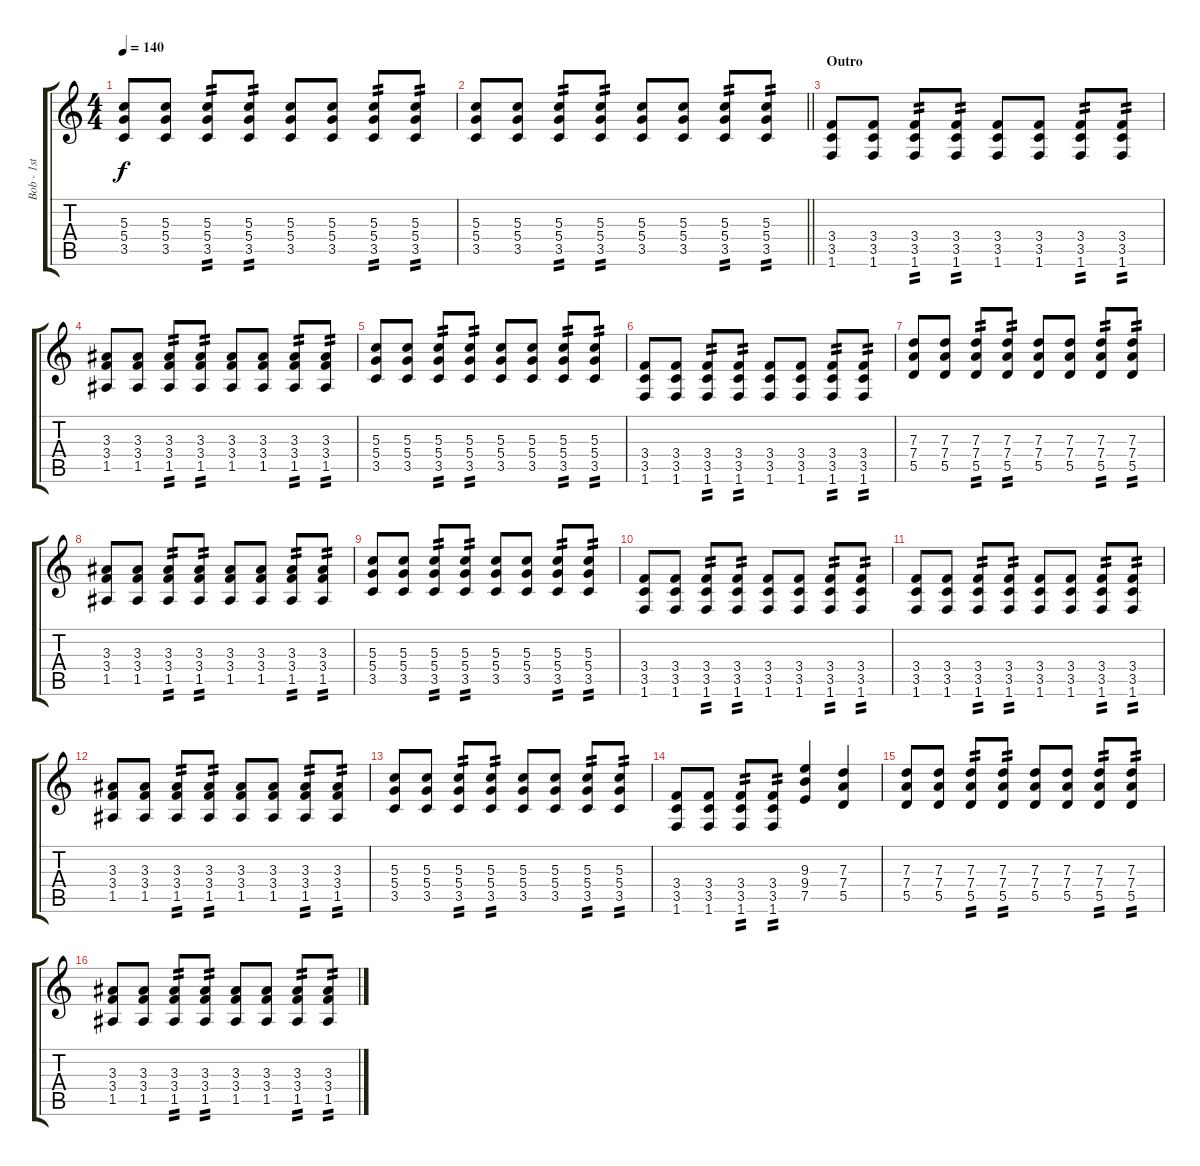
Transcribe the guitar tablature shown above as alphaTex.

\track ("Bob - 1st (Solo Guitar)" "Bob - 1st ") {instrument distortionguitar}
\staff {score tabs}
\tuning (E4 B3 G3 D3 A2 E2) {hide}
\ts (4 4)
\tempo 140
\clef g2
\ks c
(5.3 5.4 3.5).8{dy f} (5.3 5.4 3.5).8 (5.3 5.4 3.5).8{tp 2} (5.3 5.4 3.5).8{tp 2} (5.3 5.4 3.5).8 (5.3 5.4 3.5).8 (5.3 5.4 3.5).8{tp 2} (5.3 5.4 3.5).8{tp 2} |
\barLineRight lightlight
(5.3 5.4 3.5).8 (5.3 5.4 3.5).8 (5.3 5.4 3.5).8{tp 2} (5.3 5.4 3.5).8{tp 2} (5.3 5.4 3.5).8 (5.3 5.4 3.5).8 (5.3 5.4 3.5).8{tp 2} (5.3 5.4 3.5).8{tp 2} |
\section ("" "Outro")
(3.4 3.5 1.6).8 (3.4 3.5 1.6).8 (3.4 3.5 1.6).8{tp 2} (3.4 3.5 1.6).8{tp 2} (3.4 3.5 1.6).8 (3.4 3.5 1.6).8 (3.4 3.5 1.6).8{tp 2} (3.4 3.5 1.6).8{tp 2} |
(3.3 3.4 1.5).8 (3.3 3.4 1.5).8 (3.3 3.4 1.5).8{tp 2} (3.3 3.4 1.5).8{tp 2} (3.3 3.4 1.5).8 (3.3 3.4 1.5).8 (3.3 3.4 1.5).8{tp 2} (3.3 3.4 1.5).8{tp 2} |
(5.3 5.4 3.5).8 (5.3 5.4 3.5).8 (5.3 5.4 3.5).8{tp 2} (5.3 5.4 3.5).8{tp 2} (5.3 5.4 3.5).8 (5.3 5.4 3.5).8 (5.3 5.4 3.5).8{tp 2} (5.3 5.4 3.5).8{tp 2} |
(3.4 3.5 1.6).8 (3.4 3.5 1.6).8 (3.4 3.5 1.6).8{tp 2} (3.4 3.5 1.6).8{tp 2} (3.4 3.5 1.6).8 (3.4 3.5 1.6).8 (3.4 3.5 1.6).8{tp 2} (3.4 3.5 1.6).8{tp 2} |
(7.3 7.4 5.5).8 (7.3 7.4 5.5).8 (7.3 7.4 5.5).8{tp 2} (7.3 7.4 5.5).8{tp 2} (7.3 7.4 5.5).8 (7.3 7.4 5.5).8 (7.3 7.4 5.5).8{tp 2} (7.3 7.4 5.5).8{tp 2} |
(3.3 3.4 1.5).8 (3.3 3.4 1.5).8 (3.3 3.4 1.5).8{tp 2} (3.3 3.4 1.5).8{tp 2} (3.3 3.4 1.5).8 (3.3 3.4 1.5).8 (3.3 3.4 1.5).8{tp 2} (3.3 3.4 1.5).8{tp 2} |
(5.3 5.4 3.5).8 (5.3 5.4 3.5).8 (5.3 5.4 3.5).8{tp 2} (5.3 5.4 3.5).8{tp 2} (5.3 5.4 3.5).8 (5.3 5.4 3.5).8 (5.3 5.4 3.5).8{tp 2} (5.3 5.4 3.5).8{tp 2} |
(3.4 3.5 1.6).8 (3.4 3.5 1.6).8 (3.4 3.5 1.6).8{tp 2} (3.4 3.5 1.6).8{tp 2} (3.4 3.5 1.6).8 (3.4 3.5 1.6).8 (3.4 3.5 1.6).8{tp 2} (3.4 3.5 1.6).8{tp 2} |
(3.4 3.5 1.6).8 (3.4 3.5 1.6).8 (3.4 3.5 1.6).8{tp 2} (3.4 3.5 1.6).8{tp 2} (3.4 3.5 1.6).8 (3.4 3.5 1.6).8 (3.4 3.5 1.6).8{tp 2} (3.4 3.5 1.6).8{tp 2} |
(3.3 3.4 1.5).8 (3.3 3.4 1.5).8 (3.3 3.4 1.5).8{tp 2} (3.3 3.4 1.5).8{tp 2} (3.3 3.4 1.5).8 (3.3 3.4 1.5).8 (3.3 3.4 1.5).8{tp 2} (3.3 3.4 1.5).8{tp 2} |
(5.3 5.4 3.5).8 (5.3 5.4 3.5).8 (5.3 5.4 3.5).8{tp 2} (5.3 5.4 3.5).8{tp 2} (5.3 5.4 3.5).8 (5.3 5.4 3.5).8 (5.3 5.4 3.5).8{tp 2} (5.3 5.4 3.5).8{tp 2} |
(3.4 3.5 1.6).8 (3.4 3.5 1.6).8 (3.4 3.5 1.6).8{tp 2} (3.4 3.5 1.6).8{tp 2} (9.3 9.4 7.5).4 (7.3 7.4 5.5).4 |
(7.3 7.4 5.5).8 (7.3 7.4 5.5).8 (7.3 7.4 5.5).8{tp 2} (7.3 7.4 5.5).8{tp 2} (7.3 7.4 5.5).8 (7.3 7.4 5.5).8 (7.3 7.4 5.5).8{tp 2} (7.3 7.4 5.5).8{tp 2} |
(3.3 3.4 1.5).8 (3.3 3.4 1.5).8 (3.3 3.4 1.5).8{tp 2} (3.3 3.4 1.5).8{tp 2} (3.3 3.4 1.5).8 (3.3 3.4 1.5).8 (3.3 3.4 1.5).8{tp 2} (3.3 3.4 1.5).8{tp 2}
